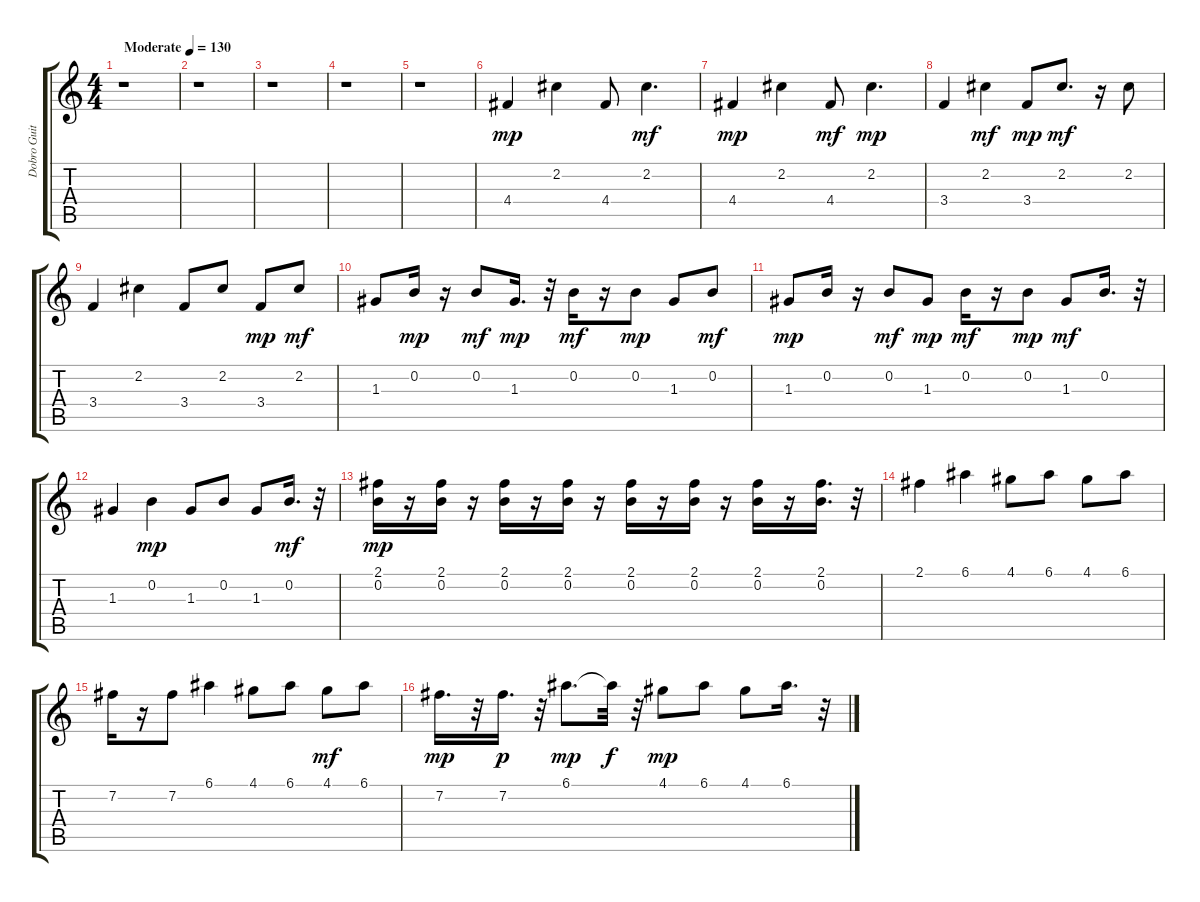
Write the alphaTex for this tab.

\track ("Dobro Guitar" "Dobro Guit") {instrument banjo}
\staff {score tabs}
\tuning (E4 B3 G3 D3 A2 E2) {hide}
\displaytranspose 12
\ts (4 4)
\tempo (130 "Moderate")
\clef g2
\ks c
r.1{dy mp instrument banjo} |
r.1 |
r.1 |
r.1 |
r.1 |
4.4.4 2.2.4 4.4.8 2.2.4{d dy mf} |
4.4.4{dy mp} 2.2.4 4.4.8{dy mf} 2.2.4{d dy mp} |
3.4.4 2.2.4{dy mf} 3.4.8{dy mp} 2.2.8{d dy mf} r.16 2.2.8 |
3.4.4 2.2.4 3.4.8 2.2.8 3.4.8{dy mp} 2.2.8{dy mf} |
1.3.8 0.2.16{dy mp} r.16 0.2.8{dy mf} 1.3.16{d dy mp} r.32 0.2.16{dy mf} r.16 0.2.8{dy mp} 1.3.8 0.2.8{dy mf} |
1.3.8{dy mp} 0.2.16 r.16 0.2.8{dy mf} 1.3.8{dy mp} 0.2.16{dy mf} r.16 0.2.8{dy mp} 1.3.8{dy mf} 0.2.16{d} r.32 |
1.3.4 0.2.4{dy mp} 1.3.8 0.2.8 1.3.8 0.2.16{d dy mf} r.32 |
(2.1 0.2).16{dy mp} r.16 (2.1 0.2).16 r.16 (2.1 0.2).16 r.16 (2.1 0.2).16 r.16 (2.1 0.2).16 r.16 (2.1 0.2).16 r.16 (2.1 0.2).16 r.16 (2.1 0.2).16{d} r.32 |
2.1.4 6.1.4 4.1.8 6.1.8 4.1.8 6.1.8 |
7.2.16 r.16 7.2.8 6.1.4 4.1.8 6.1.8 4.1.8{dy mf} 6.1.8 |
7.2.16{d dy mp} r.32 7.2.16{d dy p} r.32 6.1.8{d dy mp} 6.1{t}.32{dy f} r.32 4.1.8{dy mp} 6.1.8 4.1.8 6.1.16{d} r.32
